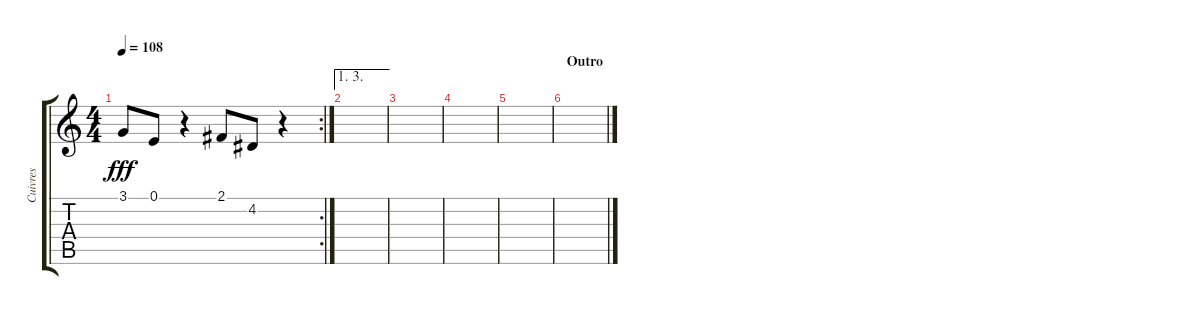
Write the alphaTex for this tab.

\track ("Cuivres" "Cuivres") {instrument brasssection}
\staff {score tabs}
\tuning (E4 B3 G3 D3 A2 E2) {hide}
\rc 2
\ts (4 4)
\tempo 108
\clef g2
\ks c
3.1.8{dy fff} 0.1.8 r.4 2.1.8 4.2.8 r.4 |
\ae (1 3)
|
|
|
|
\section ("" "Outro")
